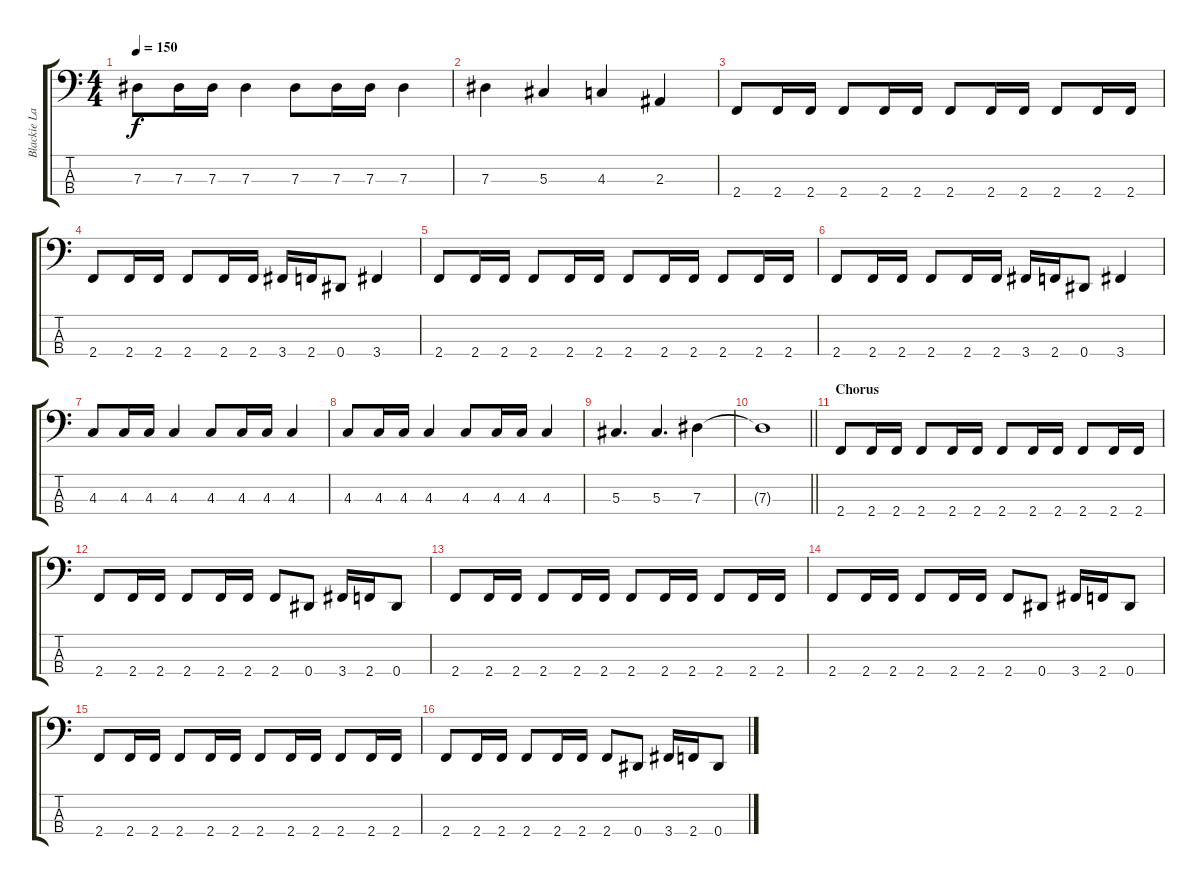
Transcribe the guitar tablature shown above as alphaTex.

\track ("Blackie Lawless (bass)" "Blackie La") {instrument electricbasspick}
\staff {score tabs}
\tuning (Gb2 Db2 Ab1 Eb1) {hide}
\ts (4 4)
\tempo 150
\clef f4
\ks c
7.3.8{dy f} 7.3.16 7.3.16 7.3.4 7.3.8 7.3.16 7.3.16 7.3.4 |
7.3.4 5.3.4 4.3.4 2.3.4 |
2.4.8 2.4.16 2.4.16 2.4.8 2.4.16 2.4.16 2.4.8 2.4.16 2.4.16 2.4.8 2.4.16 2.4.16 |
2.4.8 2.4.16 2.4.16 2.4.8 2.4.16 2.4.16 3.4.16 2.4.16 0.4.8 3.4.4 |
2.4.8 2.4.16 2.4.16 2.4.8 2.4.16 2.4.16 2.4.8 2.4.16 2.4.16 2.4.8 2.4.16 2.4.16 |
2.4.8 2.4.16 2.4.16 2.4.8 2.4.16 2.4.16 3.4.16 2.4.16 0.4.8 3.4.4 |
4.3.8 4.3.16 4.3.16 4.3.4 4.3.8 4.3.16 4.3.16 4.3.4 |
4.3.8 4.3.16 4.3.16 4.3.4 4.3.8 4.3.16 4.3.16 4.3.4 |
5.3.4{d} 5.3.4{d} 7.3.4 |
\barLineRight lightlight
7.3{t}.1 |
\section ("" "Chorus")
2.4.8 2.4.16 2.4.16 2.4.8 2.4.16 2.4.16 2.4.8 2.4.16 2.4.16 2.4.8 2.4.16 2.4.16 |
2.4.8 2.4.16 2.4.16 2.4.8 2.4.16 2.4.16 2.4.8 0.4.8 3.4.16 2.4.16 0.4.8 |
2.4.8 2.4.16 2.4.16 2.4.8 2.4.16 2.4.16 2.4.8 2.4.16 2.4.16 2.4.8 2.4.16 2.4.16 |
2.4.8 2.4.16 2.4.16 2.4.8 2.4.16 2.4.16 2.4.8 0.4.8 3.4.16 2.4.16 0.4.8 |
2.4.8 2.4.16 2.4.16 2.4.8 2.4.16 2.4.16 2.4.8 2.4.16 2.4.16 2.4.8 2.4.16 2.4.16 |
2.4.8 2.4.16 2.4.16 2.4.8 2.4.16 2.4.16 2.4.8 0.4.8 3.4.16 2.4.16 0.4.8
